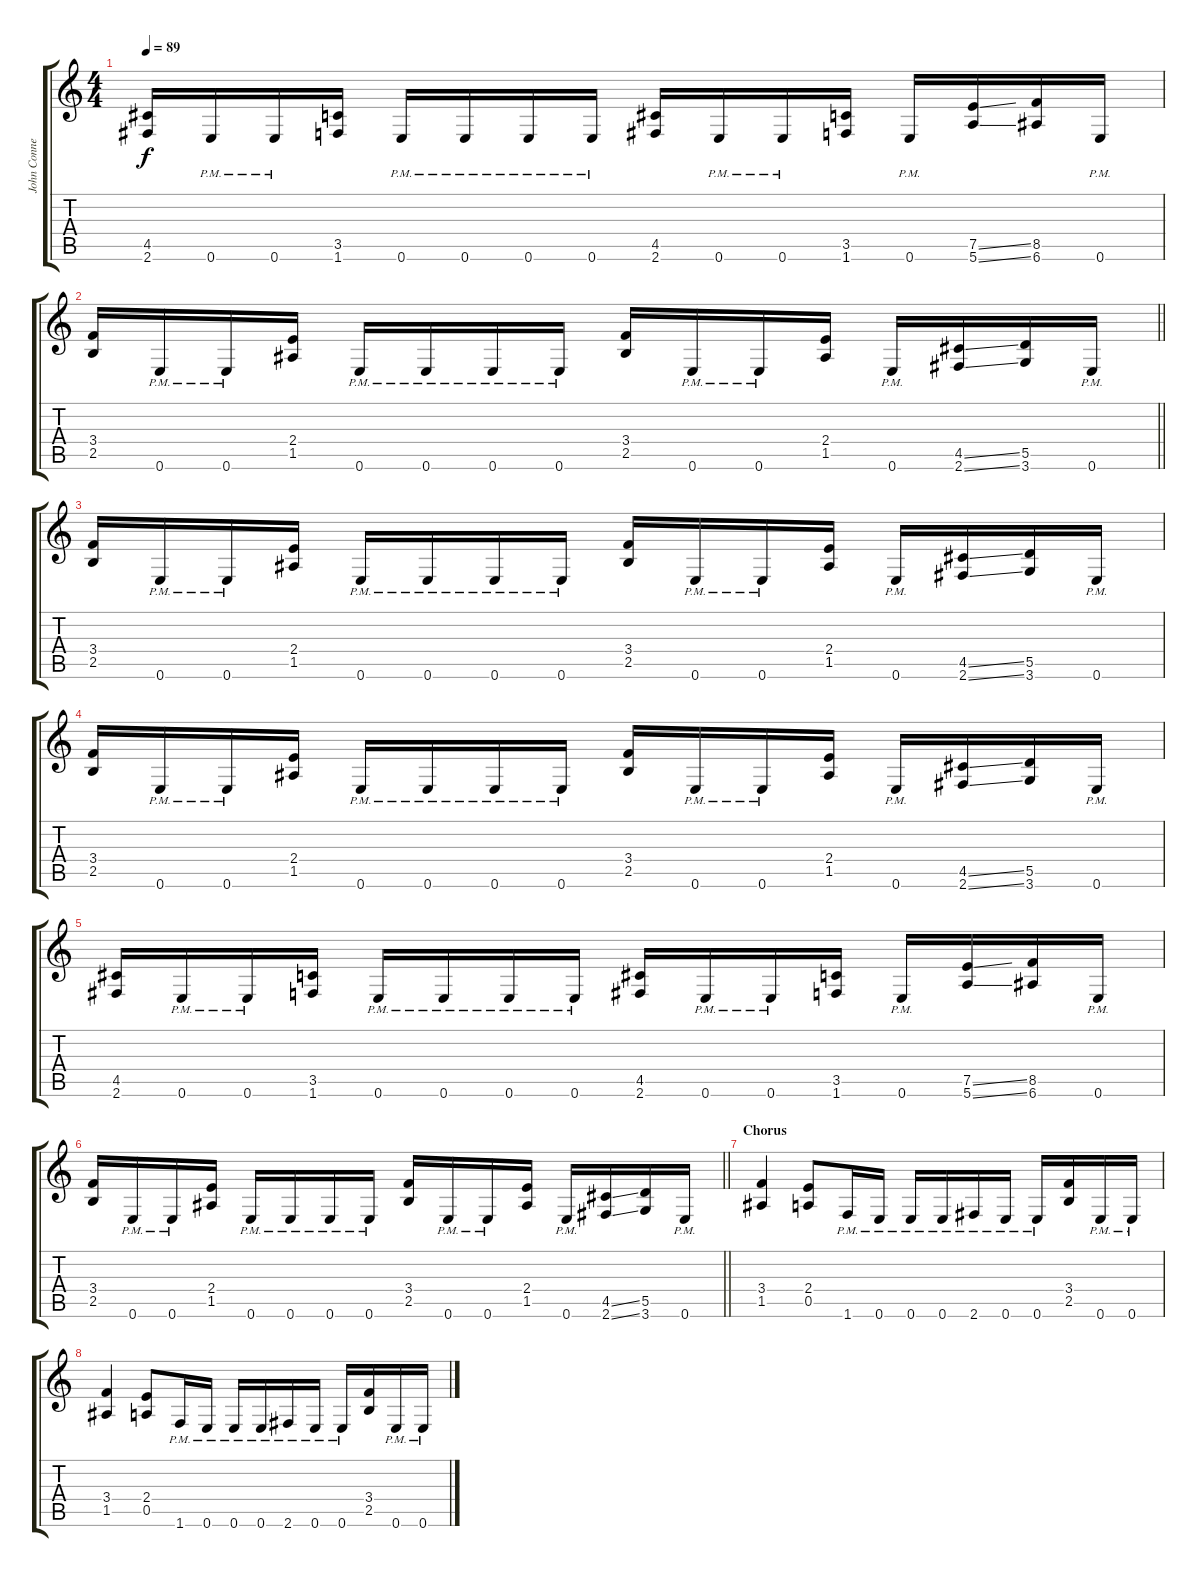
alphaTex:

\track ("John Connelly (Rhythm Guitar)" "John Conne") {instrument distortionguitar}
\staff {score tabs}
\tuning (E4 B3 G3 D3 A2 E2) {hide}
\ts (4 4)
\tempo 89
\clef g2
\ks c
(4.5 2.6).16{dy f} 0.6{pm}.16 0.6{pm}.16 (3.5 1.6).16 0.6{pm}.16 0.6{pm}.16 0.6{pm}.16 0.6{pm}.16 (4.5 2.6).16 0.6{pm}.16 0.6{pm}.16 (3.5 1.6).16 0.6{pm}.16 (7.5{ss} 5.6{ss}).16 (8.5 6.6).16 0.6{pm}.16 |
\barLineRight lightlight
(3.4 2.5).16 0.6{pm}.16 0.6{pm}.16 (2.4 1.5).16 0.6{pm}.16 0.6{pm}.16 0.6{pm}.16 0.6{pm}.16 (3.4 2.5).16 0.6{pm}.16 0.6{pm}.16 (2.4 1.5).16 0.6{pm}.16 (4.5{ss} 2.6{ss}).16 (5.5 3.6).16 0.6{pm}.16 |
(3.4 2.5).16 0.6{pm}.16 0.6{pm}.16 (2.4 1.5).16 0.6{pm}.16 0.6{pm}.16 0.6{pm}.16 0.6{pm}.16 (3.4 2.5).16 0.6{pm}.16 0.6{pm}.16 (2.4 1.5).16 0.6{pm}.16 (4.5{ss} 2.6{ss}).16 (5.5 3.6).16 0.6{pm}.16 |
(3.4 2.5).16 0.6{pm}.16 0.6{pm}.16 (2.4 1.5).16 0.6{pm}.16 0.6{pm}.16 0.6{pm}.16 0.6{pm}.16 (3.4 2.5).16 0.6{pm}.16 0.6{pm}.16 (2.4 1.5).16 0.6{pm}.16 (4.5{ss} 2.6{ss}).16 (5.5 3.6).16 0.6{pm}.16 |
(4.5 2.6).16 0.6{pm}.16 0.6{pm}.16 (3.5 1.6).16 0.6{pm}.16 0.6{pm}.16 0.6{pm}.16 0.6{pm}.16 (4.5 2.6).16 0.6{pm}.16 0.6{pm}.16 (3.5 1.6).16 0.6{pm}.16 (7.5{ss} 5.6{ss}).16 (8.5 6.6).16 0.6{pm}.16 |
\barLineRight lightlight
(3.4 2.5).16 0.6{pm}.16 0.6{pm}.16 (2.4 1.5).16 0.6{pm}.16 0.6{pm}.16 0.6{pm}.16 0.6{pm}.16 (3.4 2.5).16 0.6{pm}.16 0.6{pm}.16 (2.4 1.5).16 0.6{pm}.16 (4.5{ss} 2.6{ss}).16 (5.5 3.6).16 0.6{pm}.16 |
\section ("" "Chorus")
(3.4 1.5).4 (2.4 0.5).8 1.6{pm}.16 0.6{pm}.16 0.6{pm}.16 0.6{pm}.16 2.6{pm}.16 0.6{pm}.16 0.6{pm}.16 (3.4 2.5).16 0.6{pm}.16 0.6{pm}.16 |
(3.4 1.5).4 (2.4 0.5).8 1.6{pm}.16 0.6{pm}.16 0.6{pm}.16 0.6{pm}.16 2.6{pm}.16 0.6{pm}.16 0.6{pm}.16 (3.4 2.5).16 0.6{pm}.16 0.6{pm}.16
